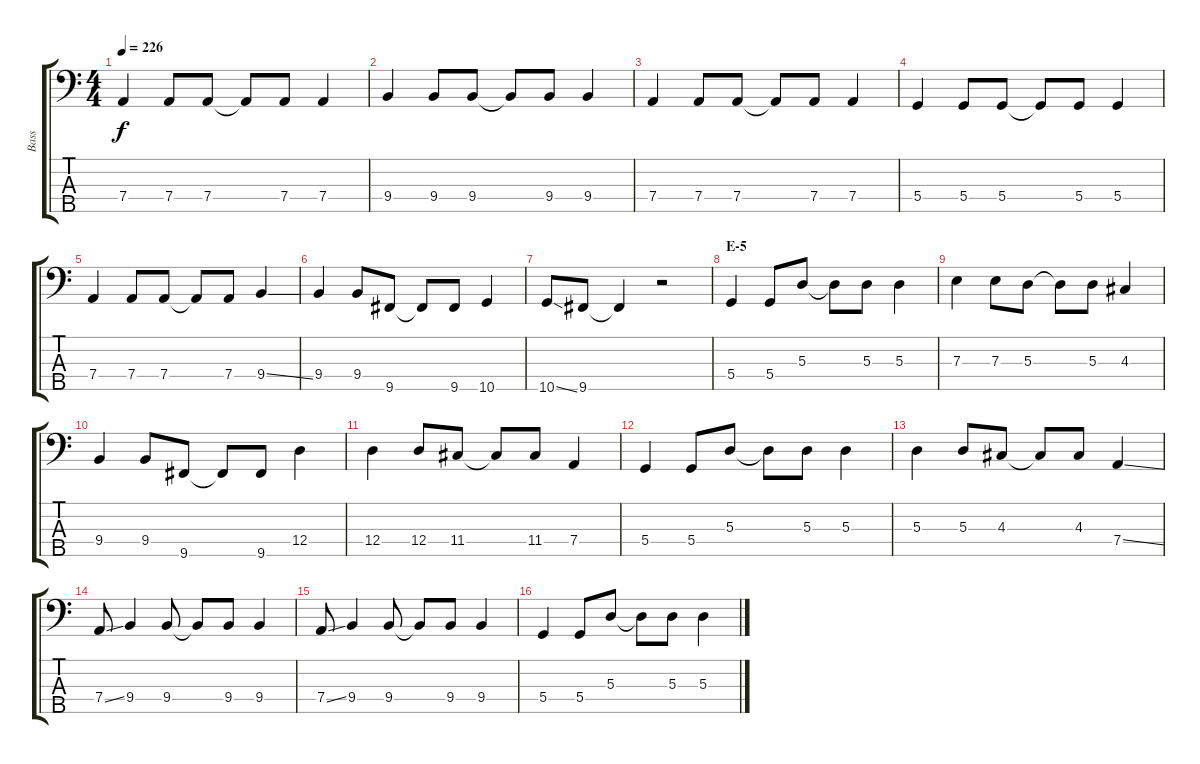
\track ("Bass" "Bass") {instrument electricbasspick}
\staff {score tabs}
\tuning (G2 D2 A1 D1 A0) {hide}
\ts (4 4)
\tempo 226
\clef f4
\ks c
7.4.4{dy f} 7.4.8 7.4.8 7.4{t}.8 7.4.8 7.4.4 |
9.4.4 9.4.8 9.4.8 9.4{t}.8 9.4.8 9.4.4 |
7.4.4 7.4.8 7.4.8 7.4{t}.8 7.4.8 7.4.4 |
5.4.4 5.4.8 5.4.8 5.4{t}.8 5.4.8 5.4.4 |
7.4.4 7.4.8 7.4.8 7.4{t}.8 7.4.8 9.4{ss}.4 |
9.4.4 9.4.8 9.5.8 9.5{t}.8 9.5.8 10.5.4 |
10.5{ss}.8 9.5.8 9.5{t}.4 r.2 |
\section ("" "E-5")
5.4.4 5.4.8 5.3.8 5.3{t}.8 5.3.8 5.3.4 |
7.3.4 7.3.8 5.3.8 5.3{t}.8 5.3.8 4.3.4 |
9.4.4 9.4.8 9.5.8 9.5{t}.8 9.5.8 12.4.4 |
12.4.4 12.4.8 11.4.8 11.4{t}.8 11.4.8 7.4.4 |
5.4.4 5.4.8 5.3.8 5.3{t}.8 5.3.8 5.3.4 |
5.3.4 5.3.8 4.3.8 4.3{t}.8 4.3.8 7.4{ss}.4 |
7.4{ss}.8 9.4.4 9.4.8 9.4{t}.8 9.4.8 9.4.4 |
7.4{ss}.8 9.4.4 9.4.8 9.4{t}.8 9.4.8 9.4.4 |
5.4.4 5.4.8 5.3.8 5.3{t}.8 5.3.8 5.3.4
